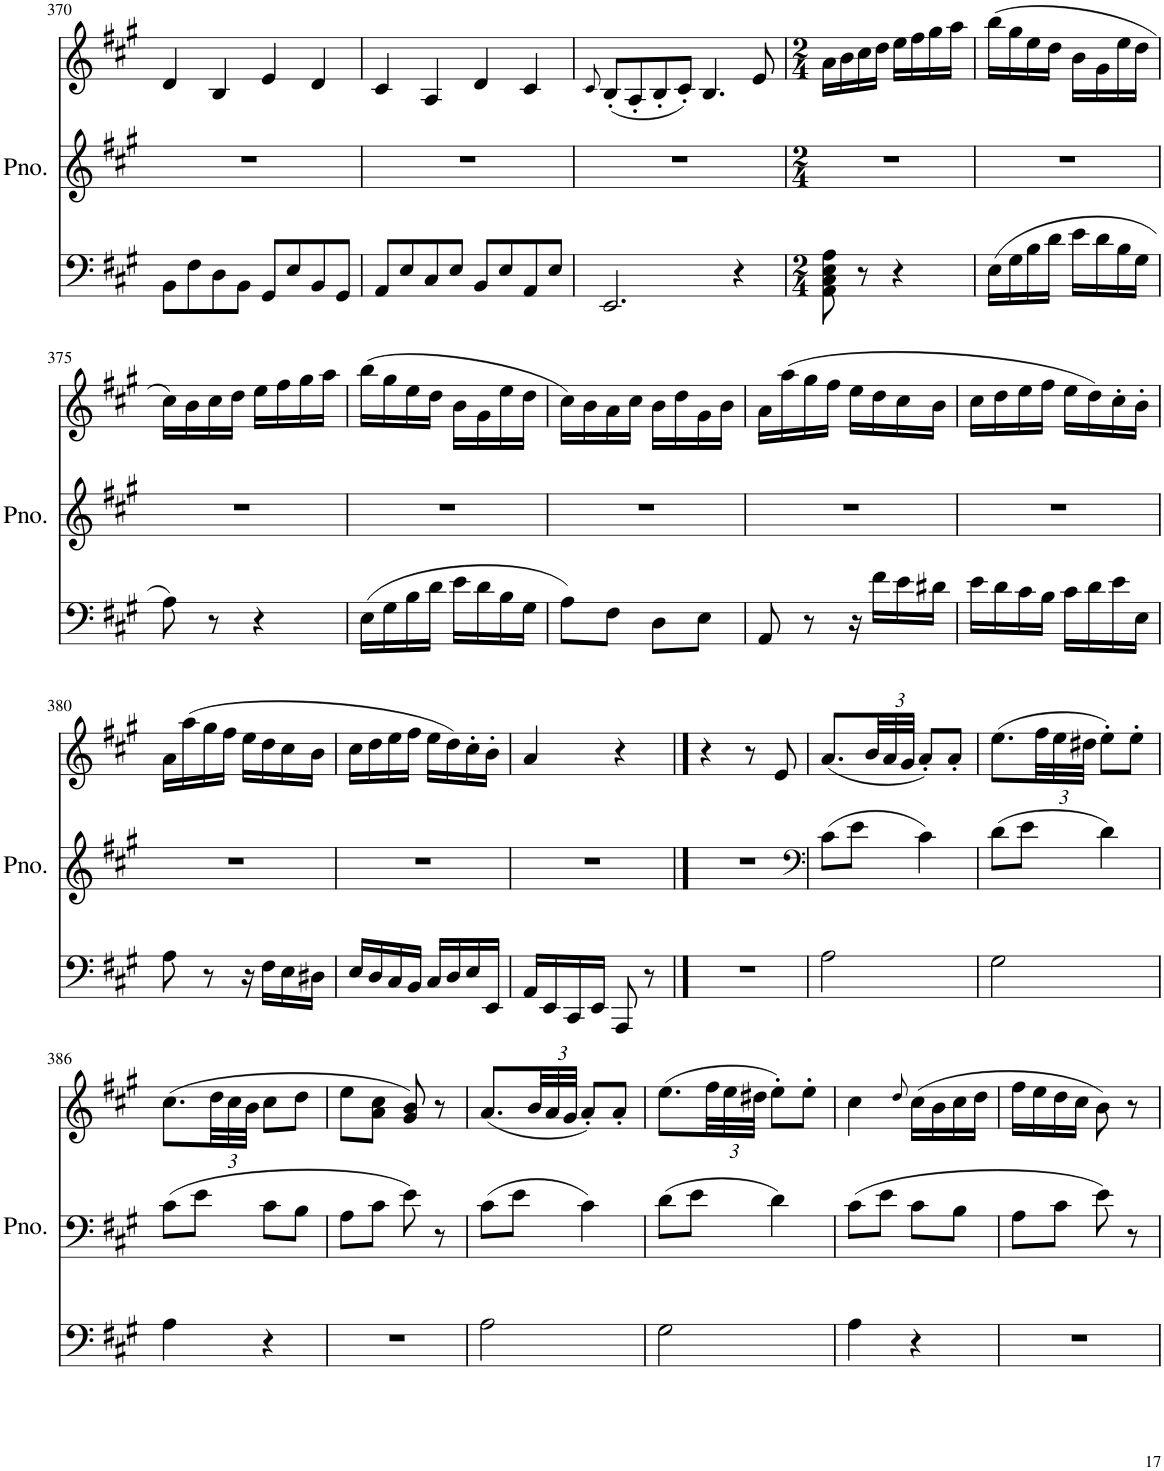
**kern	**kern	**kern
*part1	*part1	*part1
*staff3	*staff2	*staff1
*I"Piano	*	*
*I'Pno.	*	*
!!LO:PB:g=z
*clefF4	*clefG2	*clefG2
*k[f#c#g#]	*k[f#c#g#]	*k[f#c#g#]
*M4/4	*M4/4	*M4/4
*met(c|)	*met(c|)	*met(c|)
=370	=370	=370
8BB\L	1r	4d/
8F#\	.	.
8D\	.	4B/
8BB\J	.	.
8GG#/L	.	4e/
8E/	.	.
8BB/	.	4d/
8GG#/J	.	.
=371	=371	=371
8AA/L	1r	4c#/
8E/	.	.
8C#/	.	4A/
8E/J	.	.
8BB/L	.	4d/
8E/	.	.
8AA/	.	4c#/
8E/J	.	.
=372	=372	=372
.	.	8qc#/
2.EE/	1r	(8B'/L
.	.	8A'/
.	.	8B'/
.	.	8c#'/J)
.	.	4.B/
4r	.	.
.	.	8e/
=373	=373	=373
*M2/4	*M2/4	*M2/4
8AA\ 8C#\ 8E\ 8A\	2r	16a\LL
.	.	16b\
8r	.	16cc#\
.	.	16dd\JJ
4r	.	16ee\LL
.	.	16ff#\
.	.	16gg#\
.	.	16aa\JJ
=374	=374	=374
16E\LL	2r	(16bb\LL
16G#\	.	16gg#\
16B\	.	16ee\
16d\JJ	.	16dd\JJ
16e\LL	.	16b\LL
16d\	.	16g#\
16B\	.	16ee\
16G#\JJ	.	16dd\JJ
!!LO:LB:g=z
=375	=375	=375
8A\	2r	16cc#\LL)
.	.	16b\
8r	.	16cc#\
.	.	16dd\JJ
4r	.	16ee\LL
.	.	16ff#\
.	.	16gg#\
.	.	16aa\JJ
=376	=376	=376
16E\LL	2r	(16bb\LL
16G#\	.	16gg#\
16B\	.	16ee\
16d\JJ	.	16dd\JJ
16e\LL	.	16b\LL
16d\	.	16g#\
16B\	.	16ee\
16G#\JJ	.	16dd\JJ
=377	=377	=377
8A\L	2r	16cc#\LL)
.	.	16b\
8F#\J	.	16a\
.	.	16cc#\JJ
8D\L	.	16b\LL
.	.	16dd\
8E\J	.	16g#\
.	.	16b\JJ
=378	=378	=378
8AA/	2r	16a\LL
.	.	(16aa\
8r	.	16gg#\
.	.	16ff#\JJ
16r	.	16ee\LL
16f#\LL	.	16dd\
16e\	.	16cc#\
16d#X\JJ	.	16b\JJ
=379	=379	=379
16e\LL	2r	16cc#\LL
16d\	.	16dd\
16c#\	.	16ee\
16B\JJ	.	16ff#\JJ
16c#\LL	.	16ee\LL
16d\	.	16dd\)
16e\	.	16cc#'\
16E\JJ	.	16b'\JJ
!!LO:LB:g=z
=380	=380	=380
8A\	2r	16a\LL
.	.	(16aa\
8r	.	16gg#\
.	.	16ff#\JJ
16r	.	16ee\LL
16F#\LL	.	16dd\
16E\	.	16cc#\
16D#X\JJ	.	16b\JJ
=381	=381	=381
16E/LL	2r	16cc#\LL
16D/	.	16dd\
16C#/	.	16ee\
16BB/JJ	.	16ff#\JJ
16C#/LL	.	16ee\LL
16D/	.	16dd\)
16E/	.	16cc#'\
16EE/JJ	.	16b'\JJ
=382	=382	=382
16AA/LL	2r	4a/
16EE/	.	.
16CC#/	.	.
16EE/JJ	.	.
8AAA/	.	4r
8r	.	.
==383	==383	==383
2r	2r	4r
.	.	8r
.	.	8e/
=384	=384	=384
*	*clefF4	*
2A\	8c#\L	(8.a/L
.	8e\J	.
*	*	*Xbrackettup
.	.	48b/LL
.	.	48a/
.	.	48g#/JJJ
.	4c#\	8a'/L)
.	.	8a'/J
=385	=385	=385
2G#\	8d\L	(8.ee\L
.	8e\J	.
.	.	48ff#\LL
.	.	48ee\
.	.	48dd#X\JJJ
.	4d\	8ee'\L)
.	.	8ee'\J
!!LO:LB:g=z
=386	=386	=386
4A\	8c#\L	(8.cc#\L
.	8e\J	.
.	.	48dd\LL
.	.	48cc#\
.	.	48b\JJJ
4r	8c#\L	8cc#\L
.	8B\J	8dd\J
=387	=387	=387
2r	8A\L	8ee\L
.	8c#\J	8a\ 8cc#\J
.	8e\	8g#/ 8b/)
.	8r	8r
=388	=388	=388
2A\	8c#\L	(8.a/L
.	8e\J	.
.	.	48b/LL
.	.	48a/
.	.	48g#/JJJ
.	4c#\	8a'/L)
.	.	8a'/J
=389	=389	=389
2G#\	8d\L	(8.ee\L
.	8e\J	.
.	.	48ff#\LL
.	.	48ee\
.	.	48dd#X\JJJ
.	4d\	8ee'\L)
.	.	8ee'\J
=390	=390	=390
4A\	8c#\L	4cc#\
.	8e\J	.
.	.	8qdd/
4r	8c#\L	(16cc#\LL
.	.	16b\
.	8B\J	16cc#\
.	.	16dd\JJ
=391	=391	=391
2r	8A\L	16ff#\LL
.	.	16ee\
.	8c#\J	16dd\
.	.	16cc#\JJ
.	8e\	8b\)
.	8r	8r
=	=	=
*-	*-	*-
